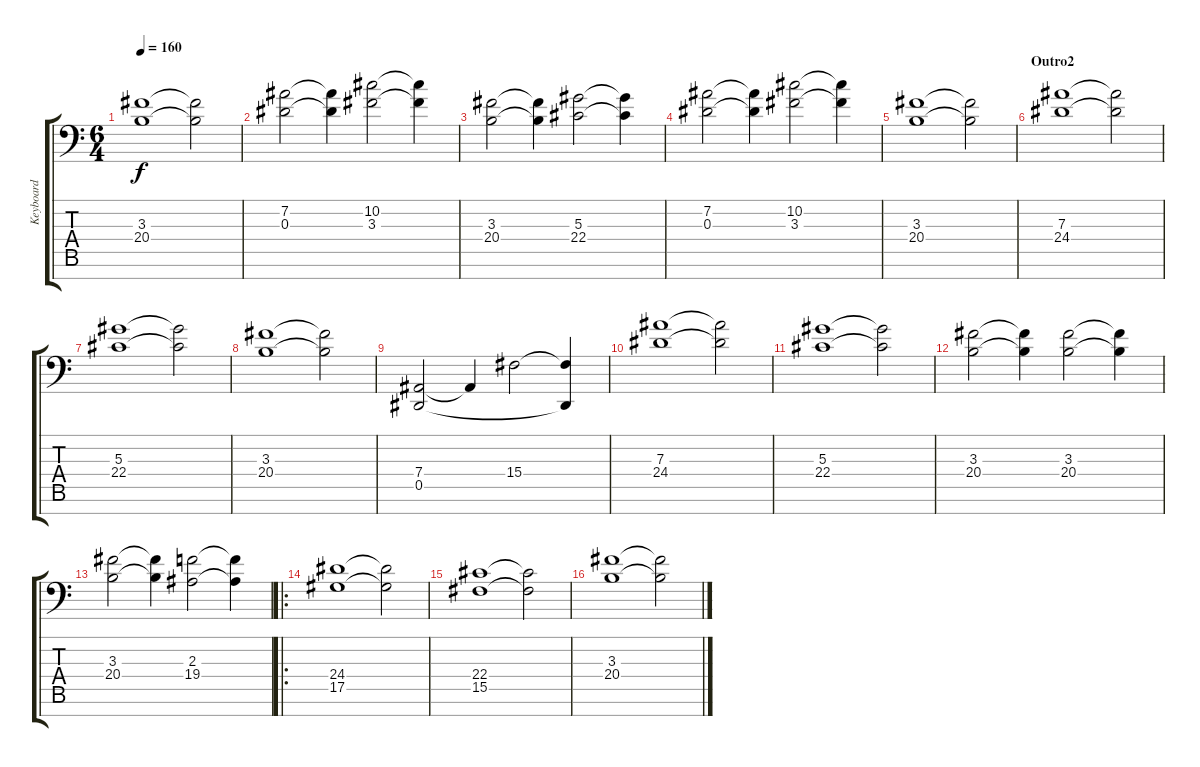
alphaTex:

\track ("Keyboard" "Keyboard") {instrument tremolostrings}
\staff {score tabs}
\tuning (Eb4 Eb4 Eb4 Eb2 Eb2 Eb2 Eb1) {hide}
\ts (6 4)
\tempo 160
\clef f4
\ks c
(3.3 20.4).1{dy f} (3.3{t} 20.4{t}).2 |
(7.2 0.3).2 (7.2{t} 0.3{t}).4 (10.2 3.3).2 (10.2{t} 3.3{t}).4 |
(3.3 20.4).2 (3.3{t} 20.4{t}).4 (5.3 22.4).2 (5.3{t} 22.4{t}).4 |
(7.2 0.3).2 (7.2{t} 0.3{t}).4 (10.2 3.3).2 (10.2{t} 3.3{t}).4 |
(3.3 20.4).1 (3.3{t} 20.4{t}).2 |
\section ("" "Outro2")
(7.3 24.4).1 (7.3{t} 24.4{t}).2 |
(5.3 22.4).1 (5.3{t} 22.4{t}).2 |
(3.3 20.4).1 (3.3{t} 20.4{t}).2 |
(7.4 0.5).2 7.4{t}.4 15.4.2 (15.4{t} 0.5{t}).4 |
(7.3 24.4).1 (7.3{t} 24.4{t}).2 |
(5.3 22.4).1 (5.3{t} 22.4{t}).2 |
(3.3 20.4).2 (3.3{t} 20.4{t}).4 (3.3 20.4).2 (3.3{t} 20.4{t}).4 |
(3.3 20.4).2 (3.3{t} 20.4{t}).4 (2.3 19.4).2 (2.3{t} 19.4{t}).4 |
\ro
(24.4 17.5).1 (24.4{t} 17.5{t}).2 |
(22.4 15.5).1 (22.4{t} 15.5{t}).2 |
(3.3 20.4).1 (3.3{t} 20.4{t}).2
